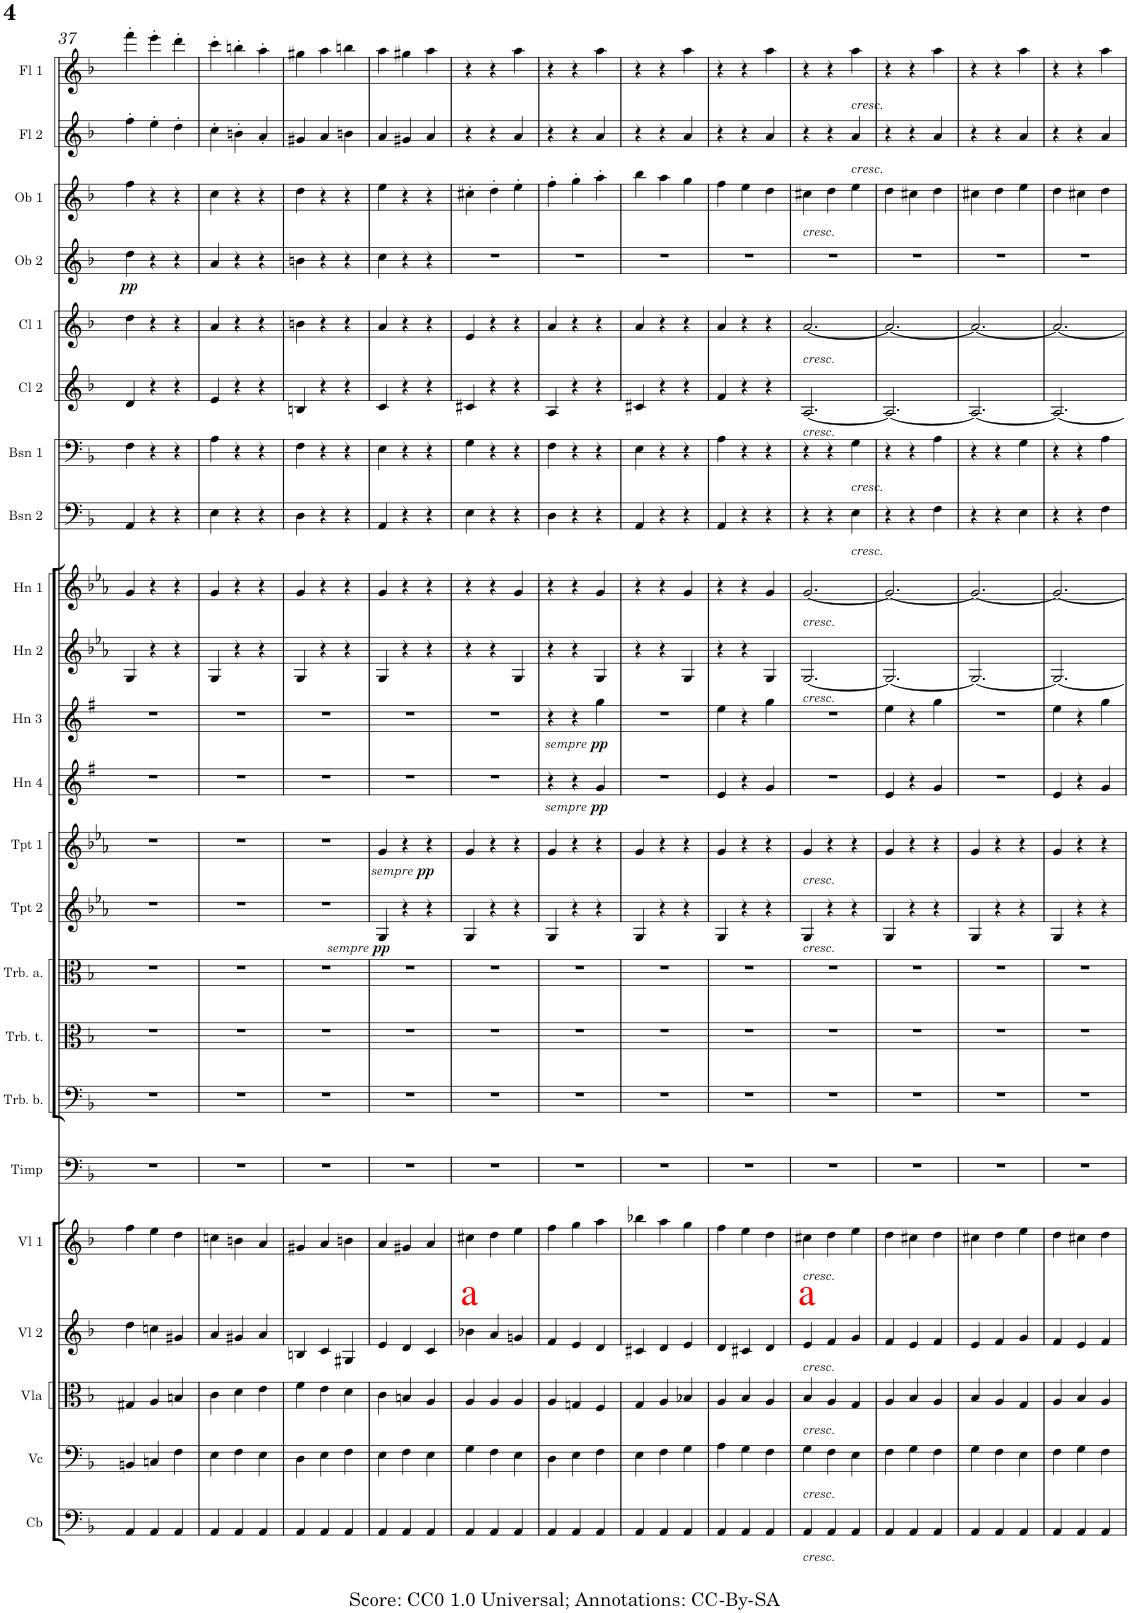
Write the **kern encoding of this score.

**kern	**kern	**kern	**kern	**kern	**text	**kern	**kern	**kern	**kern	**kern	**dynam	**kern	**dynam	**kern	**dynam	**kern	**dynam	**kern	**kern	**kern	**kern	**kern	**kern	**kern	**dynam	**kern	**kern	**kern
*part23	*part22	*part21	*part20	*part19	*part19	*part18	*part17	*part16	*part15	*part14	*part14	*part13	*part13	*part12	*part12	*part11	*part11	*part10	*part9	*part8	*part7	*part6	*part5	*part4	*part4	*part3	*part2	*part1
*staff23	*staff22	*staff21	*staff20	*staff19	*staff19	*staff18	*staff17	*staff16	*staff15	*staff14	*staff14	*staff13	*staff13	*staff12	*staff12	*staff11	*staff11	*staff10	*staff9	*staff8	*staff7	*staff6	*staff5	*staff4	*staff4	*staff3	*staff2	*staff1
*I"Contrabass	*I"Violoncello	*I"Viola	*I"Violin 2	*I"Violin 1	*	*I"Timpani in F, F	*I"Trombone basso	*I"Trombone tenore	*I"Trombone alto	*I"D Trumpet 2	*	*I"D Trumpet 1	*	*I"Bb (basso) Horn 4	*	*I"Bb (basso) Horn 3	*	*I"D Horn 2	*I"D Horn 1	*I"Bassoon 2	*I"Bassoon 1	*I"C Clarinet 2	*I"C Clarinet 1	*I"Oboe 2	*	*I"Oboe 1	*I"Flute 2	*I"Flute 1
*I'Cb	*I'Vc	*I'Vla	*I'Vl 2	*I'Vl 1	*	*I'Timp	*I'Trb. b.	*I'Trb. t.	*I'Trb. a.	*I'Tpt 2	*	*I'Tpt 1	*	*I'Hn 4	*	*I'Hn 3	*	*I'Hn 2	*I'Hn 1	*I'Bsn 2	*I'Bsn 1	*I'Cl 2	*I'Cl 1	*I'Ob 2	*	*I'Ob 1	*I'Fl 2	*I'Fl 1
!!LO:PB:g=z
*clefF4	*clefF4	*clefC3	*clefG2	*clefG2	*	*clefF4	*clefF4	*clefC3	*clefC3	*clefG2	*	*clefG2	*	*clefG2	*	*clefG2	*	*clefG2	*clefG2	*clefF4	*clefF4	*clefG2	*clefG2	*clefG2	*	*clefG2	*clefG2	*clefG2
*Trd7c12	*	*	*	*	*	*	*	*	*	*Trd-1c-2	*	*Trd-1c-2	*	*Trd8c14	*	*Trd8c14	*	*Trd6c10	*Trd6c10	*	*	*Trd1c2	*Trd1c2	*	*	*	*	*
*k[b-]	*k[b-]	*k[b-]	*k[b-]	*k[b-]	*	*k[b-]	*k[b-]	*k[b-]	*k[b-]	*k[b-e-a-]	*	*k[b-e-a-]	*	*k[f#]	*	*k[f#]	*	*k[b-e-a-]	*k[b-e-a-]	*k[b-]	*k[b-]	*k[b-]	*k[b-]	*k[b-]	*	*k[b-]	*k[b-]	*k[b-]
*M3/4	*M3/4	*M3/4	*M3/4	*M3/4	*	*M3/4	*M3/4	*M3/4	*M3/4	*M3/4	*	*M3/4	*	*M3/4	*	*M3/4	*	*M3/4	*M3/4	*M3/4	*M3/4	*M3/4	*M3/4	*M3/4	*	*M3/4	*M3/4	*M3/4
=37	=37	=37	=37	=37	=37	=37	=37	=37	=37	=37	=37	=37	=37	=37	=37	=37	=37	=37	=37	=37	=37	=37	=37	=37	=37	=37	=37	=37
!	!	!	!	!	!	!	!	!	!	!	!	!	!	!	!	!	!	!	!	!	!	!	!	!	!LO:DY:b	!	!	!
4AA'/	4BBn'/	4G#X'/	4dd'\	4ff'\	.	2.r	2.r	2.r	2.r	2.r	.	2.r	.	2.r	.	2.r	.	4G/	4g/	4AA/	4F\	4d/	4dd\	4dd\	pp	4ff\	4ff'\	4fff'\
4AA'/	4Cn'/	4A'/	4ccn'\	4ee'\	.	.	.	.	.	.	.	.	.	.	.	.	.	4r	4r	4r	4r	4r	4r	4r	.	4r	4ee'\	4eee'\
4AA'/	4F'\	4Bn'/	4g#X'/	4dd'\	.	.	.	.	.	.	.	.	.	.	.	.	.	4r	4r	4r	4r	4r	4r	4r	.	4r	4dd'\	4ddd'\
=38	=38	=38	=38	=38	=38	=38	=38	=38	=38	=38	=38	=38	=38	=38	=38	=38	=38	=38	=38	=38	=38	=38	=38	=38	=38	=38	=38	=38
4AA'/	4E'\	4c'\	4a'/	4ccn'\	.	2.r	2.r	2.r	2.r	2.r	.	2.r	.	2.r	.	2.r	.	4G/	4g/	4E\	4A\	4e/	4a/	4a/	.	4cc\	4cc'\	4ccc'\
4AA'/	4F'\	4d'\	4g#X'/	4bn'\	.	.	.	.	.	.	.	.	.	.	.	.	.	4r	4r	4r	4r	4r	4r	4r	.	4r	4bn'\	4bbn'\
4AA'/	4E'\	4e'\	4a'/	4a'/	.	.	.	.	.	.	.	.	.	.	.	.	.	4r	4r	4r	4r	4r	4r	4r	.	4r	4a'/	4aa'\
=39	=39	=39	=39	=39	=39	=39	=39	=39	=39	=39	=39	=39	=39	=39	=39	=39	=39	=39	=39	=39	=39	=39	=39	=39	=39	=39	=39	=39
4AA'/	4D'\	4f'\	4Bn'/	4g#X'/	.	2.r	2.r	2.r	2.r	2.r	.	2.r	.	2.r	.	2.r	.	4G/	4g/	4D\	4F\	4Bn/	4bn\	4bn\	.	4dd\	4g#X'/	4gg#X'\
4AA'/	4E'\	4e'\	4c'/	4a'/	.	.	.	.	.	.	.	.	.	.	.	.	.	4r	4r	4r	4r	4r	4r	4r	.	4r	4a'/	4aa'\
4AA'/	4F'\	4d'\	4G#X'/	4bn'\	.	.	.	.	.	.	.	.	.	.	.	.	.	4r	4r	4r	4r	4r	4r	4r	.	4r	4bn'\	4bbn'\
=40	=40	=40	=40	=40	=40	=40	=40	=40	=40	=40	=40	=40	=40	=40	=40	=40	=40	=40	=40	=40	=40	=40	=40	=40	=40	=40	=40	=40
!	!	!	!	!	!	!	!	!	!	!	!LO:DY:b	!	!	!	!	!	!	!	!	!	!	!	!	!	!	!	!	!
!	!	!	!	!	!	!	!	!	!	!	!LO:DY:n=1:b	!	!LO:DY:b	!	!	!	!	!	!	!	!	!	!	!	!	!	!	!
!	!	!	!	!	!	!	!	!	!	!	!	!	!LO:DY:n=1:b	!	!	!	!	!	!	!	!	!	!	!	!	!	!	!
4AA'/	4E'\	4c'\	4e'/	4a'/	.	2.r	2.r	2.r	2.r	4G/	other-dynamics pp	4g/	other-dynamics pp	2.r	.	2.r	.	4G/	4g/	4AA/	4E\	4c/	4a/	4cc\	.	4ee\	4a'/	4aa'\
4AA'/	4F'\	4Bn'/	4d'/	4g#X'/	.	.	.	.	.	4r	.	4r	.	.	.	.	.	4r	4r	4r	4r	4r	4r	4r	.	4r	4g#X'/	4gg#X'\
4AA'/	4E'\	4A'/	4c'/	4a'/	.	.	.	.	.	4r	.	4r	.	.	.	.	.	4r	4r	4r	4r	4r	4r	4r	.	4r	4a'/	4aa'\
=41	=41	=41	=41	=41	=41	=41	=41	=41	=41	=41	=41	=41	=41	=41	=41	=41	=41	=41	=41	=41	=41	=41	=41	=41	=41	=41	=41	=41
!	!	!	!	!	!LO:LY:b:color=#FF0000	!	!	!	!	!	!	!	!	!	!	!	!	!	!	!	!	!	!	!	!	!	!	!
4AA'/	4G'\	4A'/	4b-X'\	4cc#X'\	a	2.r	2.r	2.r	2.r	4G/	.	4g/	.	2.r	.	2.r	.	4r	4r	4E\	4G\	4c#X/	4e/	2.r	.	4cc#X'\	4r	4r
4AA'/	4F'\	4A'/	4a'/	4dd'\	.	.	.	.	.	4r	.	4r	.	.	.	.	.	4r	4r	4r	4r	4r	4r	.	.	4dd'\	4r	4r
4AA'/	4E'\	4A'/	4gn'/	4ee'\	.	.	.	.	.	4r	.	4r	.	.	.	.	.	4G/	4g/	4r	4r	4r	4r	.	.	4ee'\	4a/	4aa\
=42	=42	=42	=42	=42	=42	=42	=42	=42	=42	=42	=42	=42	=42	=42	=42	=42	=42	=42	=42	=42	=42	=42	=42	=42	=42	=42	=42	=42
4AA'/	4D'\	4A'/	4f'/	4ff'\	.	2.r	2.r	2.r	2.r	4G/	.	4g/	.	4r	.	4r	.	4r	4r	4D\	4F\	4A/	4a/	2.r	.	4ff'\	4r	4r
4AA'/	4E'\	4Gn'/	4e'/	4gg'\	.	.	.	.	.	4r	.	4r	.	4r	.	4r	.	4r	4r	4r	4r	4r	4r	.	.	4gg'\	4r	4r
!	!	!	!	!	!	!	!	!	!	!	!	!	!	!	!LO:DY:b	!	!	!	!	!	!	!	!	!	!	!	!	!
!	!	!	!	!	!	!	!	!	!	!	!	!	!	!	!LO:DY:n=1:b	!	!LO:DY:b	!	!	!	!	!	!	!	!	!	!	!
!	!	!	!	!	!	!	!	!	!	!	!	!	!	!	!	!	!LO:DY:n=1:b	!	!	!	!	!	!	!	!	!	!	!
4AA'/	4F'\	4F'/	4d'/	4aa'\	.	.	.	.	.	4r	.	4r	.	4g/	other-dynamics pp	4gg\	other-dynamics pp	4G/	4g/	4r	4r	4r	4r	.	.	4aa'\	4a/	4aa\
=43	=43	=43	=43	=43	=43	=43	=43	=43	=43	=43	=43	=43	=43	=43	=43	=43	=43	=43	=43	=43	=43	=43	=43	=43	=43	=43	=43	=43
4AA'/	4E'\	4G'/	4c#X'/	4bb-X'\	.	2.r	2.r	2.r	2.r	4G/	.	4g/	.	2.r	.	2.r	.	4r	4r	4AA/	4E\	4c#X/	4a/	2.r	.	4bb-'\	4r	4r
4AA'/	4F'\	4A'/	4d'/	4aa'\	.	.	.	.	.	4r	.	4r	.	.	.	.	.	4r	4r	4r	4r	4r	4r	.	.	4aa'\	4r	4r
4AA'/	4G'\	4B-X'/	4e'/	4gg'\	.	.	.	.	.	4r	.	4r	.	.	.	.	.	4G/	4g/	4r	4r	4r	4r	.	.	4gg'\	4a/	4aa\
=44	=44	=44	=44	=44	=44	=44	=44	=44	=44	=44	=44	=44	=44	=44	=44	=44	=44	=44	=44	=44	=44	=44	=44	=44	=44	=44	=44	=44
4AA'/	4A'\	4A'/	4d'/	4ff'\	.	2.r	2.r	2.r	2.r	4G/	.	4g/	.	4e/	.	4ee\	.	4r	4r	4AA/	4A\	4f/	4a/	2.r	.	4ff'\	4r	4r
4AA'/	4G'\	4B-'/	4c#X'/	4ee'\	.	.	.	.	.	4r	.	4r	.	4r	.	4r	.	4r	4r	4r	4r	4r	4r	.	.	4ee'\	4r	4r
4AA'/	4F'\	4A'/	4d'/	4dd'\	.	.	.	.	.	4r	.	4r	.	4g/	.	4gg\	.	4G/	4g/	4r	4r	4r	4r	.	.	4dd'\	4a/	4aa\
=45	=45	=45	=45	=45	=45	=45	=45	=45	=45	=45	=45	=45	=45	=45	=45	=45	=45	=45	=45	=45	=45	=45	=45	=45	=45	=45	=45	=45
!	!	!	!	!	!	!	!	!	!	!	!	!	!	!	!	!	!	!	!	!	!	!	!	!	!	!LO:TX:b:i:t=cresc.	!	!
!	!	!	!	!	!	!	!	!	!	!	!	!	!	!	!	!	!	!	!	!	!	!	!LO:TX:b:i:t=cresc.	!	!	!	!	!
!	!	!	!	!	!	!	!	!	!	!	!	!	!	!	!	!	!	!	!	!	!	!LO:TX:b:i:t=cresc.	!	!	!	!	!	!
!	!	!	!	!	!	!	!	!	!	!	!	!	!	!	!	!	!	!	!LO:TX:b:i:t=cresc.	!	!	!	!	!	!	!	!	!
!	!	!	!	!	!	!	!	!	!	!	!	!	!	!	!	!	!	!LO:TX:b:i:t=cresc.	!	!	!	!	!	!	!	!	!	!
!	!	!	!	!	!	!	!	!	!	!	!	!LO:TX:b:i:t=cresc.	!	!	!	!	!	!	!	!	!	!	!	!	!	!	!	!
!	!	!	!	!	!	!	!	!	!	!LO:TX:b:i:t=cresc.	!	!	!	!	!	!	!	!	!	!	!	!	!	!	!	!	!	!
!	!	!	!	!LO:TX:b:i:t=cresc.	!	!	!	!	!	!	!	!	!	!	!	!	!	!	!	!	!	!	!	!	!	!	!	!
!	!	!	!LO:TX:b:i:t=cresc.	!	!	!	!	!	!	!	!	!	!	!	!	!	!	!	!	!	!	!	!	!	!	!	!	!
!	!	!LO:TX:b:i:t=cresc.	!	!	!	!	!	!	!	!	!	!	!	!	!	!	!	!	!	!	!	!	!	!	!	!	!	!
!	!LO:TX:b:i:t=cresc.	!	!	!	!	!	!	!	!	!	!	!	!	!	!	!	!	!	!	!	!	!	!	!	!	!	!	!
!LO:TX:b:i:t=cresc.	!	!	!	!	!	!	!	!	!	!	!	!	!	!	!	!	!	!	!	!	!	!	!	!	!	!	!	!
!	!	!	!	!	!LO:LY:b:color=#FF0000	!	!	!	!	!	!	!	!	!	!	!	!	!	!	!	!	!	!	!	!	!	!	!
4AA'/	4G'\	4B-'/	4e'/	4cc#X'\	a	2.r	2.r	2.r	2.r	4G/	.	4g/	.	2.r	.	2.r	.	[2.G/	[2.g/	4r	4r	[2.A/	[2.a/	2.r	.	4cc#X'\	4r	4r
4AA'/	4F'\	4A'/	4f'/	4dd'\	.	.	.	.	.	4r	.	4r	.	.	.	.	.	.	.	4r	4r	.	.	.	.	4dd'\	4r	4r
!	!	!	!	!	!	!	!	!	!	!	!	!	!	!	!	!	!	!	!	!	!	!	!	!	!	!	!	!LO:TX:b:i:t=cresc.
!	!	!	!	!	!	!	!	!	!	!	!	!	!	!	!	!	!	!	!	!	!	!	!	!	!	!	!LO:TX:b:i:t=cresc.	!
!	!	!	!	!	!	!	!	!	!	!	!	!	!	!	!	!	!	!	!	!	!LO:TX:b:i:t=cresc.	!	!	!	!	!	!	!
!	!	!	!	!	!	!	!	!	!	!	!	!	!	!	!	!	!	!	!	!LO:TX:b:i:t=cresc.	!	!	!	!	!	!	!	!
4AA'/	4E'\	4G'/	4g'/	4ee'\	.	.	.	.	.	4r	.	4r	.	.	.	.	.	.	.	4E\	4G\	.	.	.	.	4ee'\	4a/	4aa\
=46	=46	=46	=46	=46	=46	=46	=46	=46	=46	=46	=46	=46	=46	=46	=46	=46	=46	=46	=46	=46	=46	=46	=46	=46	=46	=46	=46	=46
4AA'/	4F'\	4A'/	4f'/	4dd'\	.	2.r	2.r	2.r	2.r	4G/	.	4g/	.	4e/	.	4ee\	.	2.G/_	2.g/_	4r	4r	2.A/_	2.a/_	2.r	.	4dd'\	4r	4r
4AA'/	4G'\	4B-'/	4e'/	4cc#X'\	.	.	.	.	.	4r	.	4r	.	4r	.	4r	.	.	.	4r	4r	.	.	.	.	4cc#X'\	4r	4r
4AA'/	4F'\	4A'/	4f'/	4dd'\	.	.	.	.	.	4r	.	4r	.	4g/	.	4gg\	.	.	.	4F\	4A\	.	.	.	.	4dd'\	4a/	4aa\
=47	=47	=47	=47	=47	=47	=47	=47	=47	=47	=47	=47	=47	=47	=47	=47	=47	=47	=47	=47	=47	=47	=47	=47	=47	=47	=47	=47	=47
4AA'/	4G'\	4B-'/	4e'/	4cc#X'\	.	2.r	2.r	2.r	2.r	4G/	.	4g/	.	2.r	.	2.r	.	2.G/_	2.g/_	4r	4r	2.A/_	2.a/_	2.r	.	4cc#X'\	4r	4r
4AA'/	4F'\	4A'/	4f'/	4dd'\	.	.	.	.	.	4r	.	4r	.	.	.	.	.	.	.	4r	4r	.	.	.	.	4dd'\	4r	4r
4AA'/	4E'\	4G'/	4g'/	4ee'\	.	.	.	.	.	4r	.	4r	.	.	.	.	.	.	.	4E\	4G\	.	.	.	.	4ee'\	4a/	4aa\
=48	=48	=48	=48	=48	=48	=48	=48	=48	=48	=48	=48	=48	=48	=48	=48	=48	=48	=48	=48	=48	=48	=48	=48	=48	=48	=48	=48	=48
4AA'/	4F'\	4A'/	4f'/	4dd'\	.	2.r	2.r	2.r	2.r	4G/	.	4g/	.	4e/	.	4ee\	.	2.G/_	2.g/_	4r	4r	2.A/_	2.a/_	2.r	.	4dd'\	4r	4r
4AA'/	4G'\	4B-'/	4e'/	4cc#X'\	.	.	.	.	.	4r	.	4r	.	4r	.	4r	.	.	.	4r	4r	.	.	.	.	4cc#X'\	4r	4r
4AA'/	4F'\	4A'/	4f'/	4dd'\	.	.	.	.	.	4r	.	4r	.	4g/	.	4gg\	.	.	.	4F\	4A\	.	.	.	.	4dd'\	4a/	4aa\
=	=	=	=	=	=	=	=	=	=	=	=	=	=	=	=	=	=	=	=	=	=	=	=	=	=	=	=	=
*-	*-	*-	*-	*-	*-	*-	*-	*-	*-	*-	*-	*-	*-	*-	*-	*-	*-	*-	*-	*-	*-	*-	*-	*-	*-	*-	*-	*-
